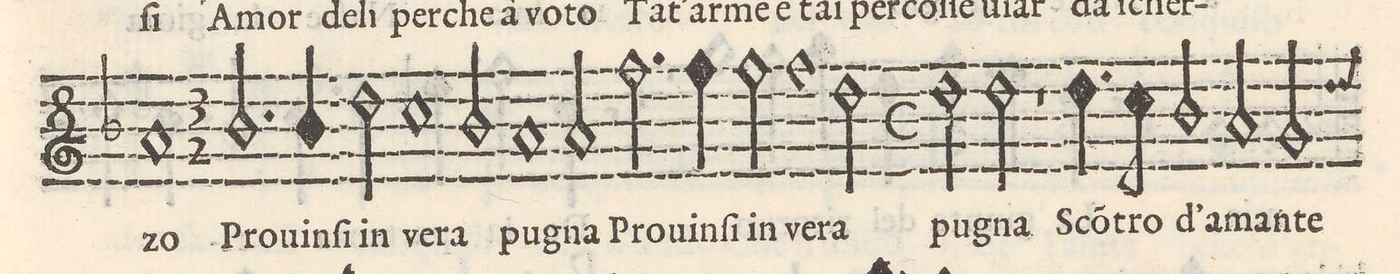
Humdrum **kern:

**kern	**text
*I"QVINTO	*
*clefG2	*
*k[b-]	*
*met(c)	*
*M4/4	*
1a	-zo
=91-	=91-
*M3/2	*
2.b-/	Pro-
4b-/	-vin-
2dd\	-ſi
=92-	=92-
1cc	in ve-
2b-/	-ra
=93-	=93-
1a	pug-
2a/	-na
=94-	=94-
2.ff\	Pro-
4ff\	-vin-
2ff\	-ſi in
=95-	=95-
1ff	ve-
2dd\	-ra
=96-	=96-
*M4/4	*
*met(c)	*
2dd\	pug-
2dd\	-na
=97-	=97-
1r	.
=98-	=98-
4.dd\	Sco-
8cc\	-tro
2b-/	d'a-
=99-	=99-
2a/	-man-
*-	*-
